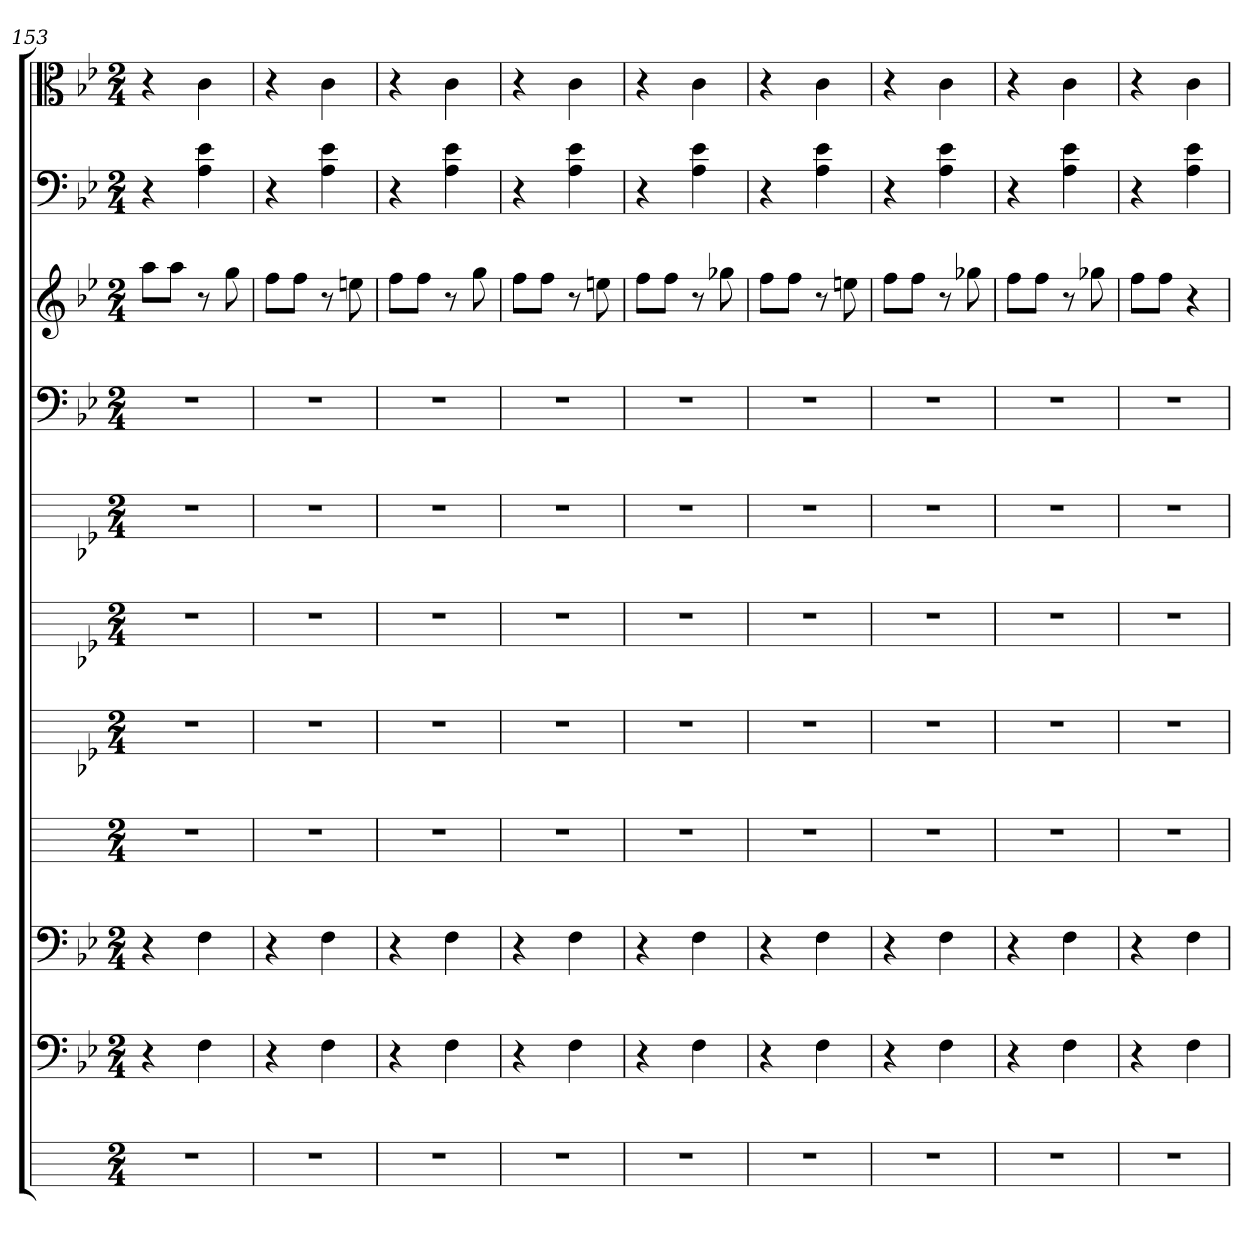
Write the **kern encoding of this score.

**kern	**kern	**kern	**kern	**kern	**kern	**kern	**kern	**kern	**kern	**kern
*part11	*part10	*part9	*part8	*part7	*part6	*part5	*part4	*part3	*part2	*part1
*staff11	*staff10	*staff9	*staff8	*staff7	*staff6	*staff5	*staff4	*staff3	*staff2	*staff1
*	*clefF4	*clefF4	*	*	*	*	*clefF4	*	*	*clefC3
*k[]	*k[b-e-]	*k[b-e-]	*k[]	*k[b-e-]	*k[b-e-]	*k[b-e-]	*k[b-e-]	*k[b-e-]	*k[b-e-]	*k[b-e-]
*M2/4	*M2/4	*M2/4	*M2/4	*M2/4	*M2/4	*M2/4	*M2/4	*M2/4	*M2/4	*M2/4
=153	=153	=153	=153	=153	=153	=153	=153	=153	=153	=153
2r	4r	4r	2r	2r	2r	2r	2r	8aaL	4r	4r
.	.	.	.	.	.	.	.	8aaJ	.	.
.	4F	4F	.	.	.	.	.	8r	4A 4e-	4c
.	.	.	.	.	.	.	.	8gg	.	.
=154	=154	=154	=154	=154	=154	=154	=154	=154	=154	=154
2r	4r	4r	2r	2r	2r	2r	2r	8ffL	4r	4r
.	.	.	.	.	.	.	.	8ffJ	.	.
.	4F	4F	.	.	.	.	.	8r	4A 4e-	4c
.	.	.	.	.	.	.	.	8een	.	.
=155	=155	=155	=155	=155	=155	=155	=155	=155	=155	=155
2r	4r	4r	2r	2r	2r	2r	2r	8ffL	4r	4r
.	.	.	.	.	.	.	.	8ffJ	.	.
.	4F	4F	.	.	.	.	.	8r	4A 4e-	4c
.	.	.	.	.	.	.	.	8gg	.	.
=156	=156	=156	=156	=156	=156	=156	=156	=156	=156	=156
2r	4r	4r	2r	2r	2r	2r	2r	8ffL	4r	4r
.	.	.	.	.	.	.	.	8ffJ	.	.
.	4F	4F	.	.	.	.	.	8r	4A 4e-	4c
.	.	.	.	.	.	.	.	8een	.	.
=157	=157	=157	=157	=157	=157	=157	=157	=157	=157	=157
2r	4r	4r	2r	2r	2r	2r	2r	8ffL	4r	4r
.	.	.	.	.	.	.	.	8ffJ	.	.
.	4F	4F	.	.	.	.	.	8r	4A 4e-	4c
.	.	.	.	.	.	.	.	8gg-X	.	.
=158	=158	=158	=158	=158	=158	=158	=158	=158	=158	=158
2r	4r	4r	2r	2r	2r	2r	2r	8ffL	4r	4r
.	.	.	.	.	.	.	.	8ffJ	.	.
.	4F	4F	.	.	.	.	.	8r	4A 4e-	4c
.	.	.	.	.	.	.	.	8een	.	.
=159	=159	=159	=159	=159	=159	=159	=159	=159	=159	=159
2r	4r	4r	2r	2r	2r	2r	2r	8ffL	4r	4r
.	.	.	.	.	.	.	.	8ffJ	.	.
.	4F	4F	.	.	.	.	.	8r	4A 4e-	4c
.	.	.	.	.	.	.	.	8gg-X	.	.
=160	=160	=160	=160	=160	=160	=160	=160	=160	=160	=160
2r	4r	4r	2r	2r	2r	2r	2r	8ffL	4r	4r
.	.	.	.	.	.	.	.	8ffJ	.	.
.	4F	4F	.	.	.	.	.	8r	4A 4e-	4c
.	.	.	.	.	.	.	.	8gg-X	.	.
=161	=161	=161	=161	=161	=161	=161	=161	=161	=161	=161
2r	4r	4r	2r	2r	2r	2r	2r	8ffL	4r	4r
.	.	.	.	.	.	.	.	8ffJ	.	.
.	4F	4F	.	.	.	.	.	4r	4A 4e-	4c
=	=	=	=	=	=	=	=	=	=	=
*-	*-	*-	*-	*-	*-	*-	*-	*-	*-	*-
